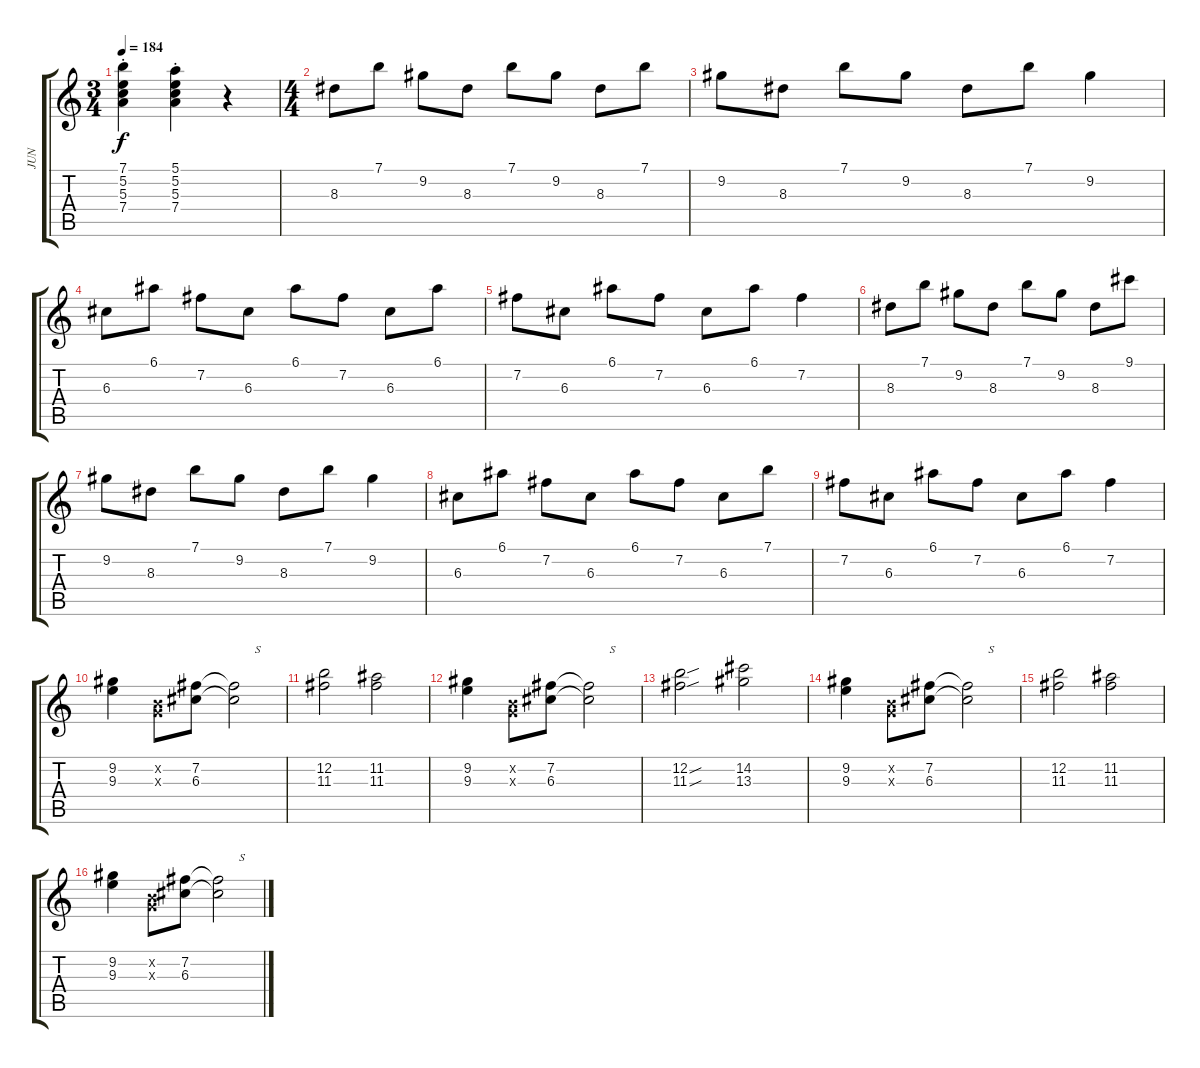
\track ("JUN" "JUN") {instrument distortionguitar}
\staff {score tabs}
\tuning (E4 B3 G3 D3 A2 E2) {hide}
\ts (3 4)
\tempo 184
\clef g2
\ks c
(7.1{st} 5.2{st} 5.3{st} 7.4{st}).4{dy f} (5.1{st} 5.2{st} 5.3{st} 7.4{st}).4 r.4 |
\ts (4 4)
8.3.8{instrument electricguitarclean} 7.1.8 9.2.8 8.3.8 7.1.8 9.2.8 8.3.8 7.1.8 |
9.2.8 8.3.8 7.1.8 9.2.8 8.3.8 7.1.8 9.2.4 |
6.3.8 6.1.8 7.2.8 6.3.8 6.1.8 7.2.8 6.3.8 6.1.8 |
7.2.8 6.3.8 6.1.8 7.2.8 6.3.8 6.1.8 7.2.4 |
8.3.8 7.1.8 9.2.8 8.3.8 7.1.8 9.2.8 8.3.8 9.1.8 |
9.2.8 8.3.8 7.1.8 9.2.8 8.3.8 7.1.8 9.2.4 |
6.3.8 6.1.8 7.2.8 6.3.8 6.1.8 7.2.8 6.3.8 7.1.8 |
7.2.8 6.3.8 6.1.8 7.2.8 6.3.8 6.1.8 7.2.4 |
(9.2 9.3).4{instrument distortionguitar} (0.2{x} 0.3{x}).8 (7.2 6.3).8 (7.2{t} 6.3{t}).2{txt "       S"} |
(12.2 11.3).2 (11.2 11.3).2 |
(9.2 9.3).4 (0.2{x} 0.3{x}).8 (7.2 6.3).8 (7.2{t} 6.3{t}).2{txt "       S"} |
(12.2{sou} 11.3{sou}).2 (14.2 13.3).2 |
(9.2 9.3).4 (0.2{x} 0.3{x}).8 (7.2 6.3).8 (7.2{t} 6.3{t}).2{txt "       S"} |
(12.2 11.3).2 (11.2 11.3).2 |
(9.2 9.3).4 (0.2{x} 0.3{x}).8 (7.2 6.3).8 (7.2{t} 6.3{t}).2{txt "       S"}
